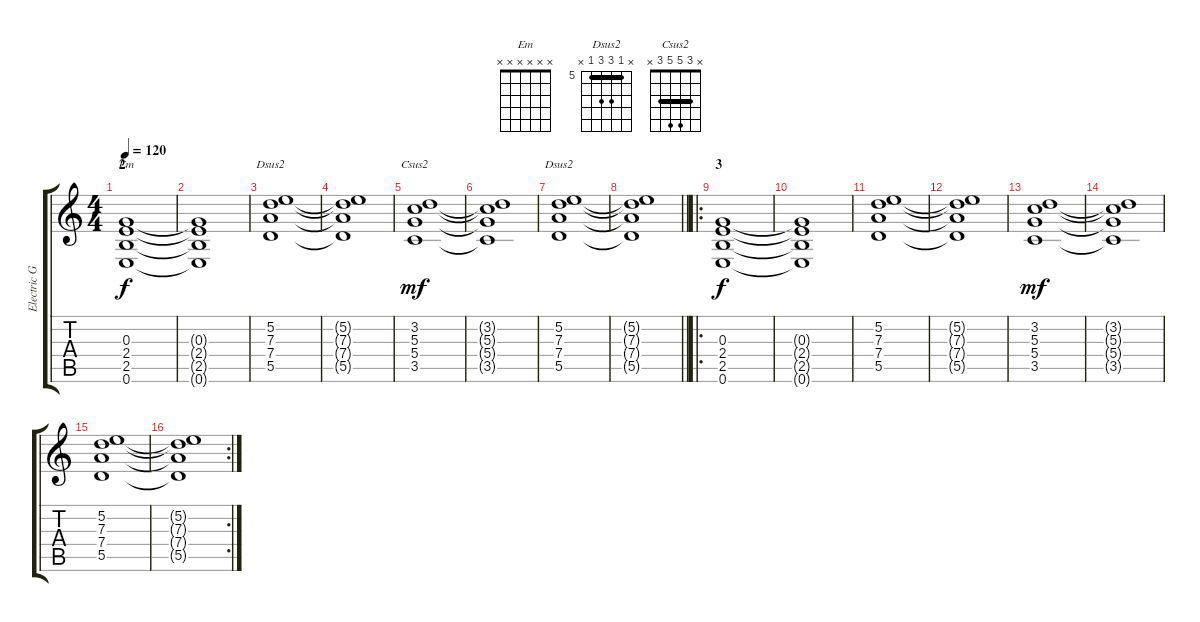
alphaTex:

\track ("Electric Guitar Clean 2" "Electric G") {instrument electricguitarclean}
\staff {score tabs}
\tuning (E4 B3 G3 D3 A2 E2) {hide}
\chord ("Em" x x x x x x)
\chord ("Dsus2" x x x x x x)
\chord ("Csus2" x 3 5 5 3 x) {barre 3}
\chord ("Dsus2" x 5 7 7 5 x) {firstfret 5 barre 5}
\ts (4 4)
\section ("" "2")
\tempo 120
\clef g2
\ks c
(0.3 2.4 2.5 0.6).1{ch "Em" dy f} |
(0.3{t} 2.4{t} 2.5{t} 0.6{t}).1 |
(5.2 7.3 7.4 5.5).1{ch "Dsus2"} |
(5.2{t} 7.3{t} 7.4{t} 5.5{t}).1 |
(3.2 5.3 5.4 3.5).1{ch "Csus2" dy mf} |
(3.2{t} 5.3{t} 5.4{t} 3.5{t}).1 |
(5.2 7.3 7.4 5.5).1{ch "Dsus2"} |
\barLineRight lightlight
(5.2{t} 7.3{t} 7.4{t} 5.5{t}).1 |
\ro
\section ("" "3")
(0.3 2.4 2.5 0.6).1{dy f} |
(0.3{t} 2.4{t} 2.5{t} 0.6{t}).1 |
(5.2 7.3 7.4 5.5).1 |
(5.2{t} 7.3{t} 7.4{t} 5.5{t}).1 |
(3.2 5.3 5.4 3.5).1{dy mf} |
(3.2{t} 5.3{t} 5.4{t} 3.5{t}).1 |
(5.2 7.3 7.4 5.5).1 |
\rc 2
(5.2{t} 7.3{t} 7.4{t} 5.5{t}).1
